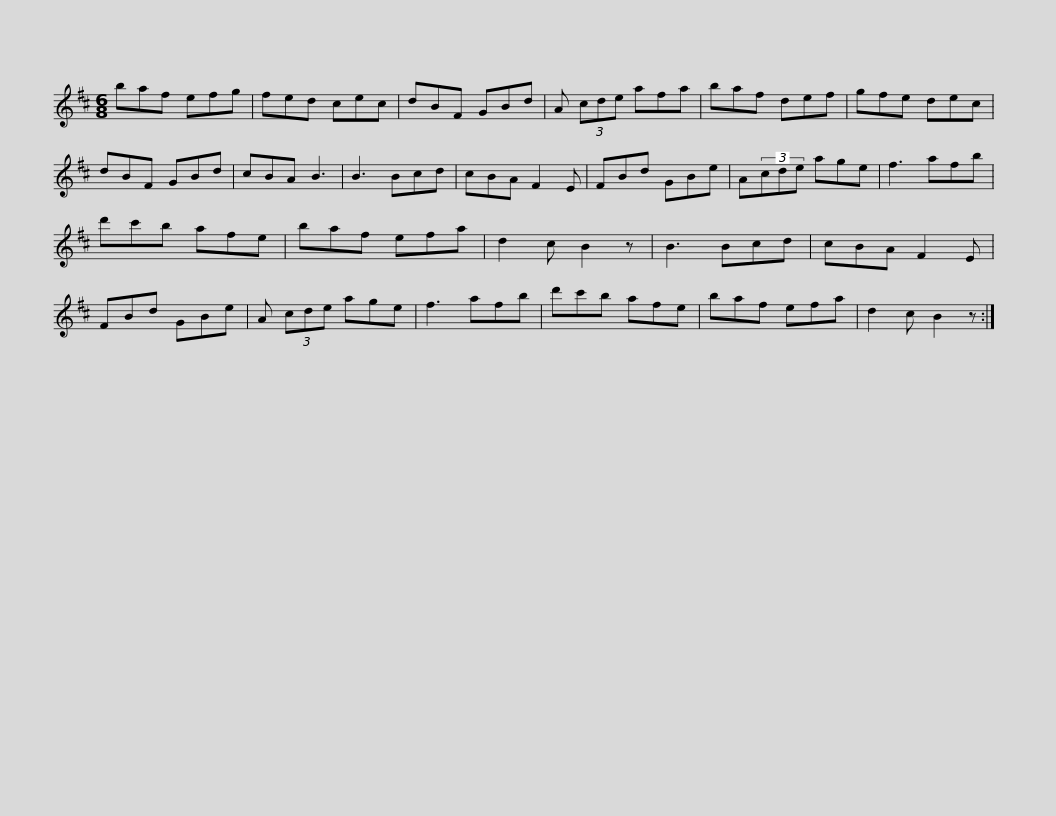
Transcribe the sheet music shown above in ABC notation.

X:1
L:1/8
M:6/8
I:linebreak $
K:Bmin
V:1 treble
V:1
 baf efg | fed cec | dBF GBd | A (3cde afa | baf def | %5
 gfe dec | dBF GBd |$ cBA B3 | B3 Bcd | cBA F2 E | %10
 FBd GBe | A(3cde age | f3 afb | d'c'b afe |$ baf efa | %15
 d2 c B2 z | B3 Bcd | cBA F2 E | FBd GBe | A (3cde age | %20
 f3 afb |$ d'c'b afe | baf efa | d2 c B2 z :| %24
